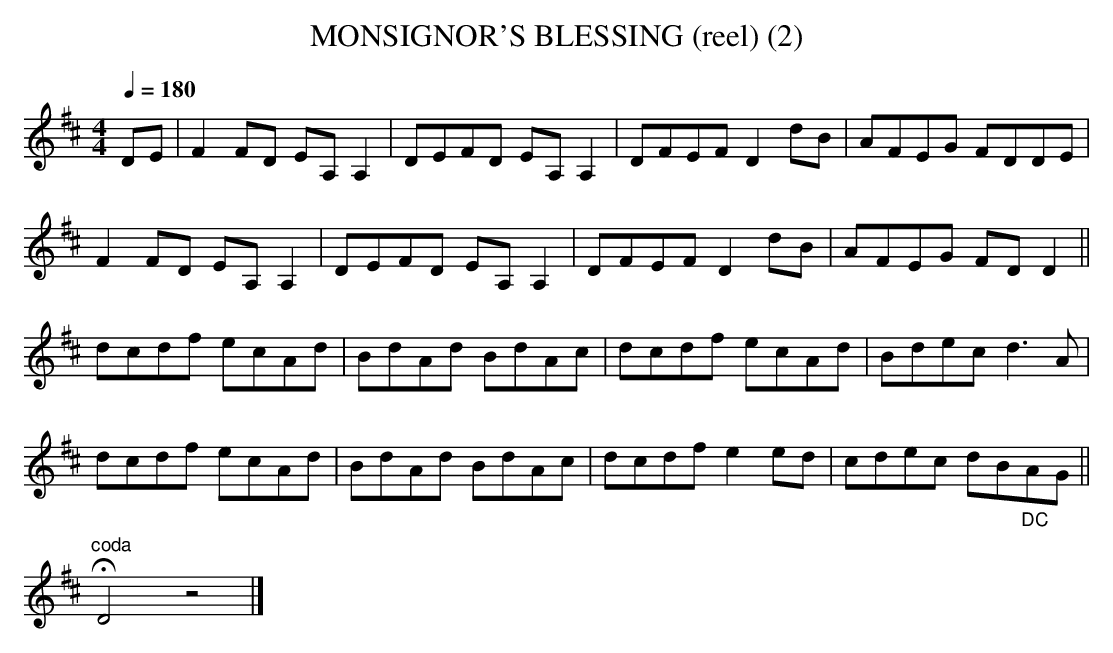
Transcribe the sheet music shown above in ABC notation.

X:1
T:MONSIGNOR'S BLESSING (reel) (2)
Q:1/4=180
M:4/4
L:1/8
K:D
DE|F2FD EA, A,2|DEFD EA,A,2|DFEF D2 dB|AFEG FDDE|
F2 FD EA, A,2|DEFD EA, A,2|DFEF D2 dB|AFEG FD D2||
dcdf ecAd|BdAd BdAc|dcdf ecAd|Bdec d3 A|
dcdf ecAd|BdAd BdAc|dcdf e2 ed|cdec dB"_DC"AG||
"^coda"HD4z4|]
